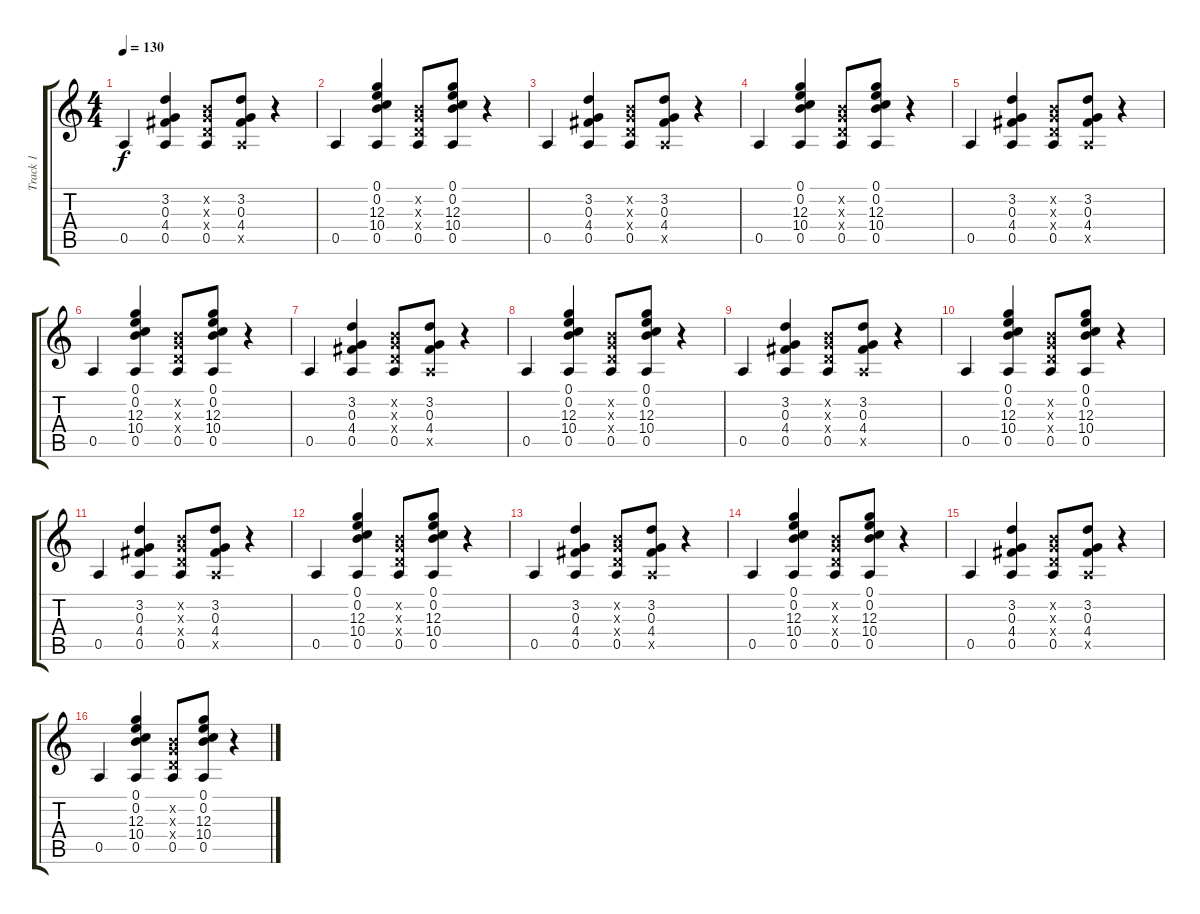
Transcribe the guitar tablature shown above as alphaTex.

\track ("Track 1" "Track 1") {instrument acousticguitarsteel}
\staff {score tabs}
\tuning (E4 B3 G3 D3 A2 E2) {hide}
\ts (4 4)
\tempo 130
\clef g2
\ks c
0.5.4{dy f} (3.2 0.3 4.4 0.5).4 (0.2{x} 0.3{x} 0.4{x} 0.5).8 (3.2 0.3 4.4 0.5{x}).8 r.4 |
0.5.4 (0.1 0.2 12.3 10.4 0.5).4 (0.2{x} 0.3{x} 0.4{x} 0.5).8 (0.1 0.2 12.3 10.4 0.5).8 r.4 |
0.5.4 (3.2 0.3 4.4 0.5).4 (0.2{x} 0.3{x} 0.4{x} 0.5).8 (3.2 0.3 4.4 0.5{x}).8 r.4 |
0.5.4 (0.1 0.2 12.3 10.4 0.5).4 (0.2{x} 0.3{x} 0.4{x} 0.5).8 (0.1 0.2 12.3 10.4 0.5).8 r.4 |
0.5.4 (3.2 0.3 4.4 0.5).4 (0.2{x} 0.3{x} 0.4{x} 0.5).8 (3.2 0.3 4.4 0.5{x}).8 r.4 |
0.5.4 (0.1 0.2 12.3 10.4 0.5).4 (0.2{x} 0.3{x} 0.4{x} 0.5).8 (0.1 0.2 12.3 10.4 0.5).8 r.4 |
0.5.4 (3.2 0.3 4.4 0.5).4 (0.2{x} 0.3{x} 0.4{x} 0.5).8 (3.2 0.3 4.4 0.5{x}).8 r.4 |
0.5.4 (0.1 0.2 12.3 10.4 0.5).4 (0.2{x} 0.3{x} 0.4{x} 0.5).8 (0.1 0.2 12.3 10.4 0.5).8 r.4 |
0.5.4 (3.2 0.3 4.4 0.5).4 (0.2{x} 0.3{x} 0.4{x} 0.5).8 (3.2 0.3 4.4 0.5{x}).8 r.4 |
0.5.4 (0.1 0.2 12.3 10.4 0.5).4 (0.2{x} 0.3{x} 0.4{x} 0.5).8 (0.1 0.2 12.3 10.4 0.5).8 r.4 |
0.5.4 (3.2 0.3 4.4 0.5).4 (0.2{x} 0.3{x} 0.4{x} 0.5).8 (3.2 0.3 4.4 0.5{x}).8 r.4 |
0.5.4 (0.1 0.2 12.3 10.4 0.5).4 (0.2{x} 0.3{x} 0.4{x} 0.5).8 (0.1 0.2 12.3 10.4 0.5).8 r.4 |
0.5.4 (3.2 0.3 4.4 0.5).4 (0.2{x} 0.3{x} 0.4{x} 0.5).8 (3.2 0.3 4.4 0.5{x}).8 r.4 |
0.5.4 (0.1 0.2 12.3 10.4 0.5).4 (0.2{x} 0.3{x} 0.4{x} 0.5).8 (0.1 0.2 12.3 10.4 0.5).8 r.4 |
0.5.4 (3.2 0.3 4.4 0.5).4 (0.2{x} 0.3{x} 0.4{x} 0.5).8 (3.2 0.3 4.4 0.5{x}).8 r.4 |
0.5.4 (0.1 0.2 12.3 10.4 0.5).4 (0.2{x} 0.3{x} 0.4{x} 0.5).8 (0.1 0.2 12.3 10.4 0.5).8 r.4
